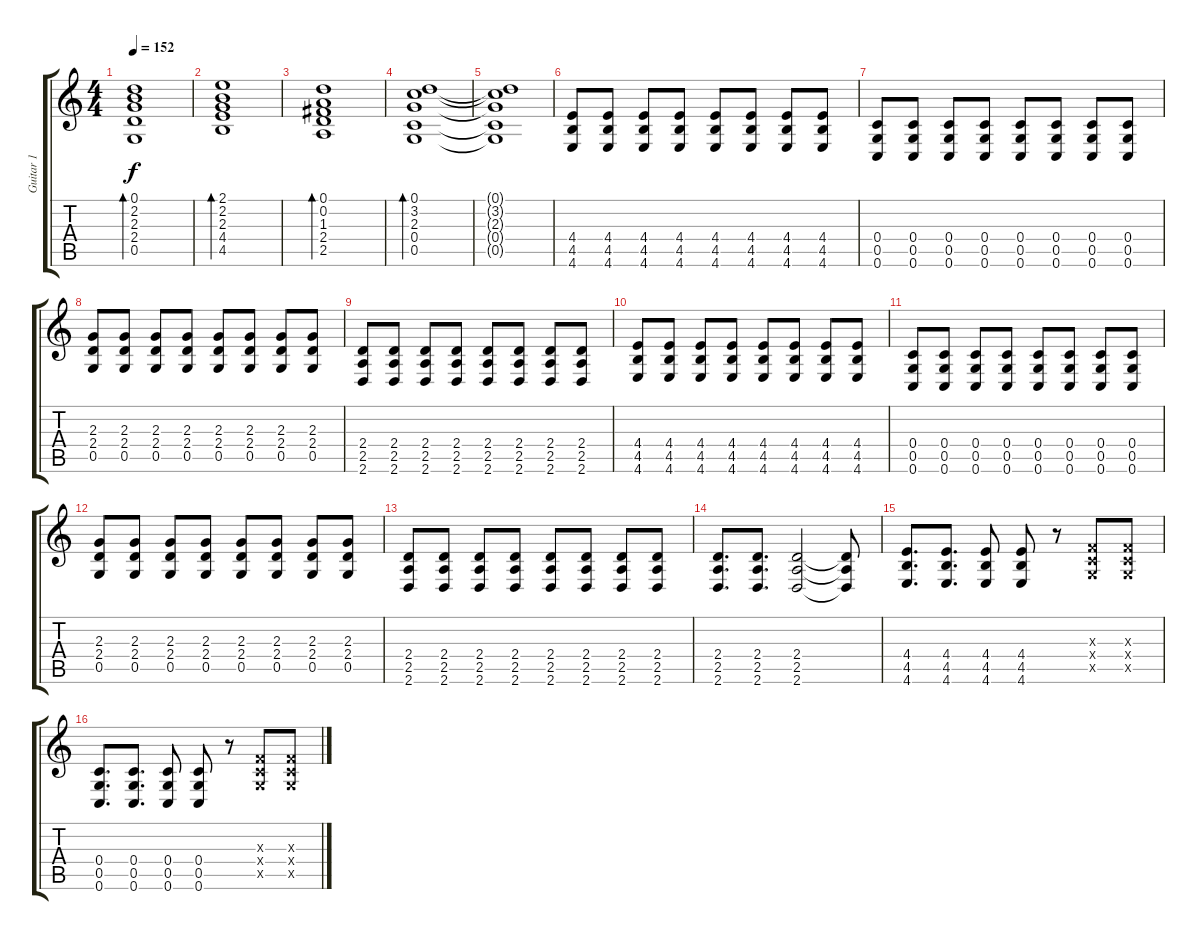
\track ("Guitar 1" "Guitar 1") {instrument distortionguitar}
\staff {score tabs}
\tuning (D4 A3 F3 C3 G2 C2) {hide}
\ts (4 4)
\tempo 152
\clef g2
\ks c
(0.1 2.2 2.3 2.4 0.5).1{bd 120 dy f} |
(2.1 2.2 2.3 4.4 4.5).1{bd 120} |
(0.1 0.2 1.3 2.4 2.5).1{bd 120} |
(0.1 3.2 2.3 0.4 0.5).1{bd 120} |
(0.1{t} 3.2{t} 2.3{t} 0.4{t} 0.5{t}).1 |
(4.4 4.5 4.6).8{instrument distortionguitar} (4.4 4.5 4.6).8 (4.4 4.5 4.6).8 (4.4 4.5 4.6).8 (4.4 4.5 4.6).8 (4.4 4.5 4.6).8 (4.4 4.5 4.6).8 (4.4 4.5 4.6).8 |
(0.4 0.5 0.6).8 (0.4 0.5 0.6).8 (0.4 0.5 0.6).8 (0.4 0.5 0.6).8 (0.4 0.5 0.6).8 (0.4 0.5 0.6).8 (0.4 0.5 0.6).8 (0.4 0.5 0.6).8 |
(2.3 2.4 0.5).8 (2.3 2.4 0.5).8 (2.3 2.4 0.5).8 (2.3 2.4 0.5).8 (2.3 2.4 0.5).8 (2.3 2.4 0.5).8 (2.3 2.4 0.5).8 (2.3 2.4 0.5).8 |
(2.4 2.5 2.6).8 (2.4 2.5 2.6).8 (2.4 2.5 2.6).8 (2.4 2.5 2.6).8 (2.4 2.5 2.6).8 (2.4 2.5 2.6).8 (2.4 2.5 2.6).8 (2.4 2.5 2.6).8 |
(4.4 4.5 4.6).8 (4.4 4.5 4.6).8 (4.4 4.5 4.6).8 (4.4 4.5 4.6).8 (4.4 4.5 4.6).8 (4.4 4.5 4.6).8 (4.4 4.5 4.6).8 (4.4 4.5 4.6).8 |
(0.4 0.5 0.6).8 (0.4 0.5 0.6).8 (0.4 0.5 0.6).8 (0.4 0.5 0.6).8 (0.4 0.5 0.6).8 (0.4 0.5 0.6).8 (0.4 0.5 0.6).8 (0.4 0.5 0.6).8 |
(2.3 2.4 0.5).8 (2.3 2.4 0.5).8 (2.3 2.4 0.5).8 (2.3 2.4 0.5).8 (2.3 2.4 0.5).8 (2.3 2.4 0.5).8 (2.3 2.4 0.5).8 (2.3 2.4 0.5).8 |
(2.4 2.5 2.6).8 (2.4 2.5 2.6).8 (2.4 2.5 2.6).8 (2.4 2.5 2.6).8 (2.4 2.5 2.6).8 (2.4 2.5 2.6).8 (2.4 2.5 2.6).8 (2.4 2.5 2.6).8 |
(2.4 2.5 2.6).8{d} (2.4 2.5 2.6).8{d} (2.4 2.5 2.6).2 (2.4{t} 2.5{t} 2.6{t}).8 |
(4.4 4.5 4.6).8{d} (4.4 4.5 4.6).8{d} (4.4 4.5 4.6).8 (4.4 4.5 4.6).8 r.8 (0.3{x} 0.4{x} 0.5{x}).8 (0.3{x} 0.4{x} 0.5{x}).8 |
(0.4 0.5 0.6).8{d} (0.4 0.5 0.6).8{d} (0.4 0.5 0.6).8 (0.4 0.5 0.6).8 r.8 (0.3{x} 0.4{x} 0.5{x}).8 (0.3{x} 0.4{x} 0.5{x}).8
